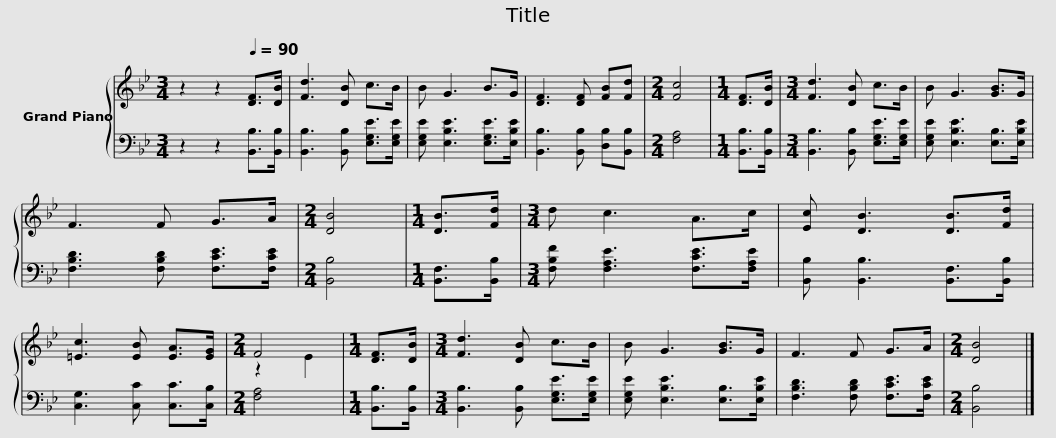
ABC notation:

X:1
%%score { ( 1 3 ) | 2 }
L:1/8
M:3/4
I:linebreak $
K:Bb
V:1 treble
V:3 treble
V:2 bass
V:1
 z2 z2[Q:1/4=90] [DF]>[DB] | [Fd]3 [DB] c>B | B G3 B>G | [DF]3 [DF] [FB][Fd] |[M:2/4] [Fc]4 | %5
[M:1/4] [DF]>[DB] |[M:3/4] [Fd]3 [DB] c>B | B G3 [GB]>G |$ F3 F G>A |[M:2/4] [DB]4 | %10
[M:1/4] [DB]>[Fd] |[M:3/4] d c3 A>c | [Ec] [DB]3 [DB]>[Fd] | [=Ec]3 [EB] [EA]>[EG] |[M:2/4] F4 | %15
[M:1/4] [DF]>[DB] |[M:3/4] [Fd]3 [DB] c>B |$ B G3 [GB]>G | F3 F G>A |[M:2/4] [DB]4 |] %20
V:2
 z2 z2 [B,,B,]>[B,,B,] | [B,,B,]3 [B,,B,] [E,G,E]>[E,G,E] | [E,G,E] [E,B,E]3 [E,G,E]>[E,B,E] | [B,,B,]3 [B,,B,] [D,B,][B,,B,] |[M:2/4] [F,A,]4 | %5
[M:1/4] [B,,B,]>[B,,B,] |[M:3/4] [B,,B,]3 [B,,B,] [E,G,E]>[E,G,E] | [E,G,E] [E,B,E]3 [E,B,]>[E,B,E] |$ [F,B,D]3 [F,B,D] [F,CE]>[F,CE] |[M:2/4] [B,,B,]4 | %10
[M:1/4] [B,,F,]>[B,,B,] |[M:3/4] [F,B,F] [F,A,E]3 [F,CE]>[F,A,E] | [B,,B,] [B,,B,]3 [B,,F,]>[B,,B,] | [C,G,]3 [C,C] [C,C]>[C,B,] |[M:2/4] [F,A,]4 | %15
[M:1/4] [B,,B,]>[B,,B,] |[M:3/4] [B,,B,]3 [B,,B,] [E,G,E]>[E,G,E] |$ [E,G,E] [E,B,E]3 [E,B,]>[E,B,E] | [F,B,D]3 [F,B,D] [F,CE]>[F,CE] |[M:2/4] [B,,B,]4 |] %20
V:3
 x6 | x6 | x6 | x6 |[M:2/4] x4 | %5
[M:1/4] x2 |[M:3/4] x6 | x6 |$ x6 |[M:2/4] x4 | %10
[M:1/4] x2 |[M:3/4] x6 | x6 | x6 |[M:2/4] z2 E2 | %15
[M:1/4] x2 |[M:3/4] x6 |$ x6 | x6 |[M:2/4] x4 |] %20
